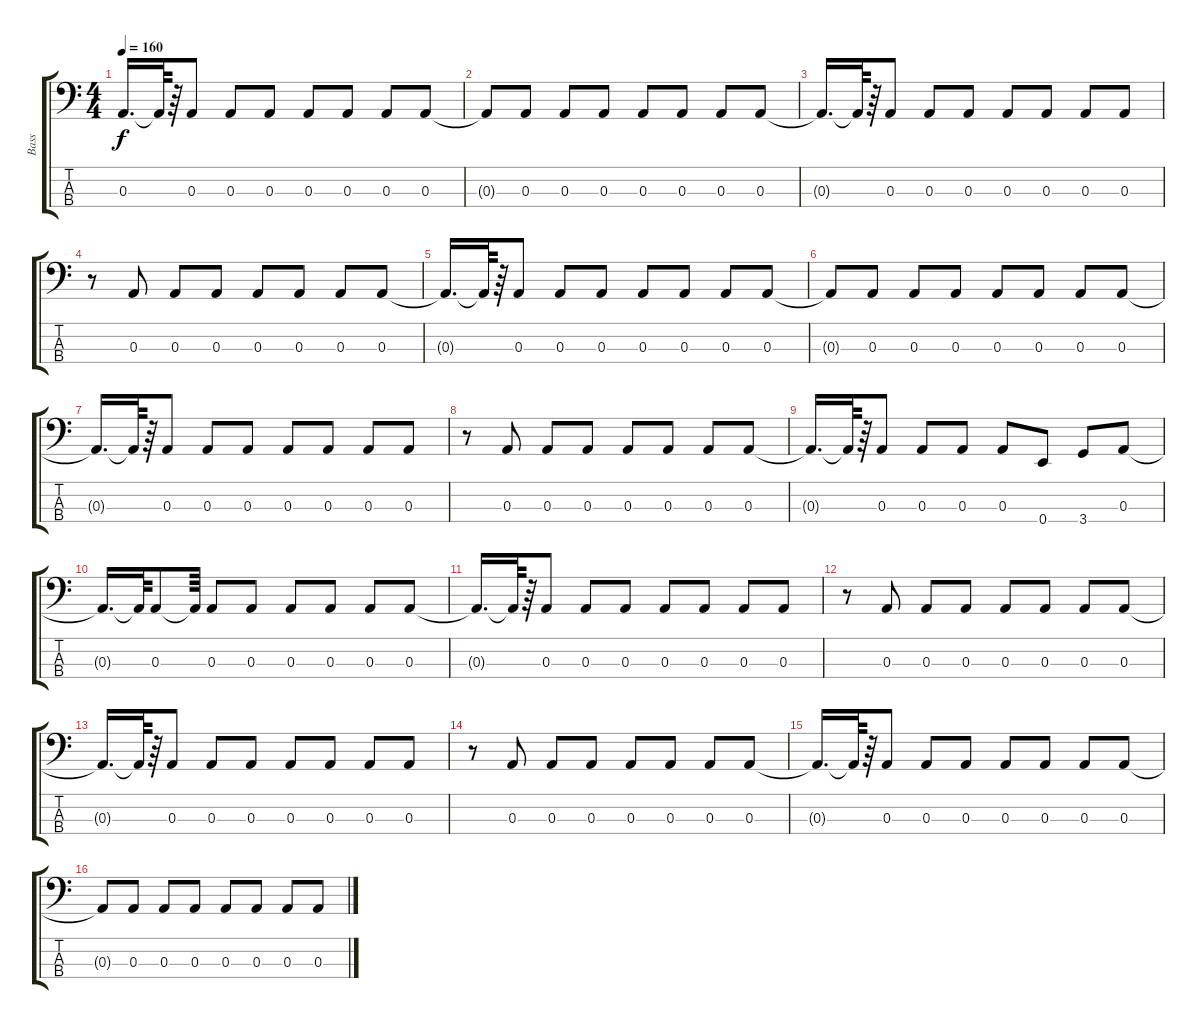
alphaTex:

\track ("Bass" "Bass") {instrument electricbassfinger}
\staff {score tabs}
\tuning (G2 D2 A1 E1) {hide}
\ts (4 4)
\tempo 160
\clef f4
\ks c
0.3{t}.16{d dy f} 0.3{t}.64 r.64 0.3.8 0.3.8 0.3.8 0.3.8 0.3.8 0.3.8 0.3.8 |
0.3{t}.8 0.3.8 0.3.8 0.3.8 0.3.8 0.3.8 0.3.8 0.3.8 |
0.3{t}.16{d} 0.3{t}.64 r.64 0.3.8 0.3.8 0.3.8 0.3.8 0.3.8 0.3.8 0.3.8 |
r.8 0.3.8 0.3.8 0.3.8 0.3.8 0.3.8 0.3.8 0.3.8 |
0.3{t}.16{d} 0.3{t}.64 r.64 0.3.8 0.3.8 0.3.8 0.3.8 0.3.8 0.3.8 0.3.8 |
0.3{t}.8 0.3.8 0.3.8 0.3.8 0.3.8 0.3.8 0.3.8 0.3.8 |
0.3{t}.16{d} 0.3{t}.64 r.64 0.3.8 0.3.8 0.3.8 0.3.8 0.3.8 0.3.8 0.3.8 |
r.8 0.3.8 0.3.8 0.3.8 0.3.8 0.3.8 0.3.8 0.3.8 |
0.3{t}.16{d} 0.3{t}.64 r.64 0.3.8 0.3.8 0.3.8 0.3.8 0.4.8 3.4.8 0.3.8 |
0.3{t}.16{d} 0.3{t}.64 0.3.8 0.3{t}.64 0.3.8 0.3.8 0.3.8 0.3.8 0.3.8 0.3.8 |
0.3{t}.16{d} 0.3{t}.64 r.64 0.3.8 0.3.8 0.3.8 0.3.8 0.3.8 0.3.8 0.3.8 |
r.8 0.3.8 0.3.8 0.3.8 0.3.8 0.3.8 0.3.8 0.3.8 |
0.3{t}.16{d} 0.3{t}.64 r.64 0.3.8 0.3.8 0.3.8 0.3.8 0.3.8 0.3.8 0.3.8 |
r.8 0.3.8 0.3.8 0.3.8 0.3.8 0.3.8 0.3.8 0.3.8 |
0.3{t}.16{d} 0.3{t}.64 r.64 0.3.8 0.3.8 0.3.8 0.3.8 0.3.8 0.3.8 0.3.8 |
0.3{t}.8 0.3.8 0.3.8 0.3.8 0.3.8 0.3.8 0.3.8 0.3.8
